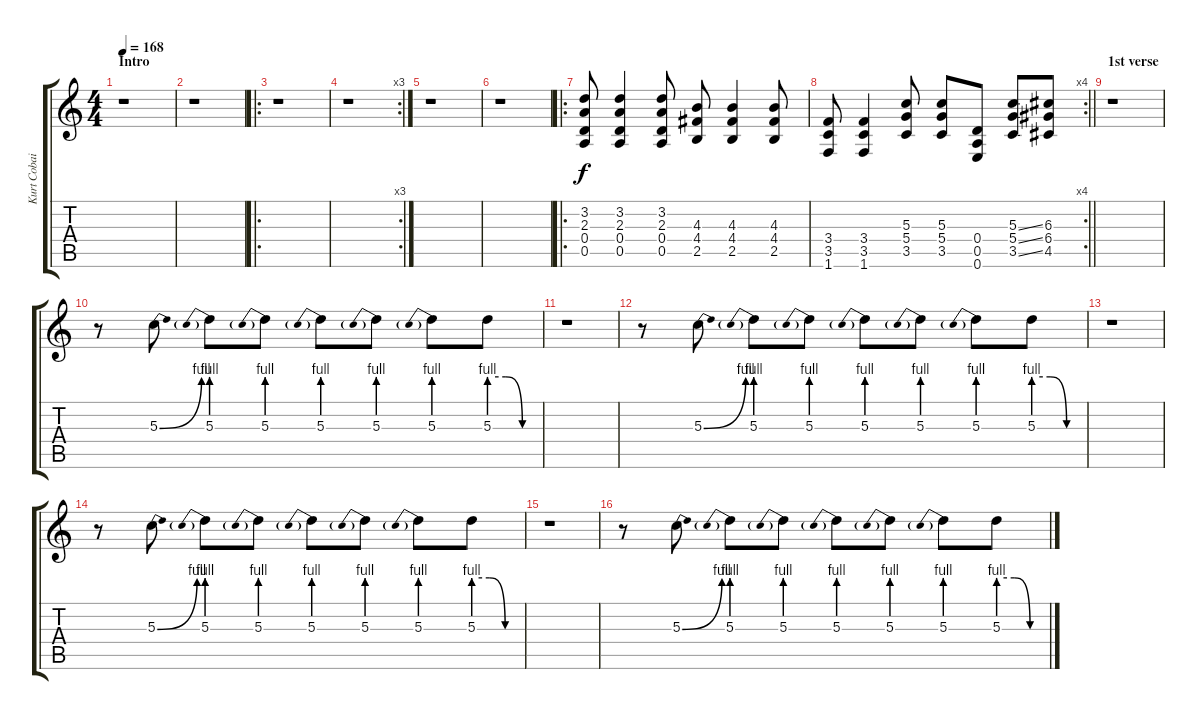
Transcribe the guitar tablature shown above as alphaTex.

\track ("Kurt Cobain - Guitar" "Kurt Cobai") {instrument distortionguitar}
\staff {score tabs}
\tuning (E4 B3 G3 D3 A2 E2) {hide}
\ts (4 4)
\section ("" "Intro")
\tempo 168
\clef g2
\ks c
r.1{dy f instrument distortionguitar} |
r.1 |
\ro
r.1 |
\rc 3
r.1 |
r.1 |
r.1 |
\ro
(3.2 2.3 0.4 0.5).8 (3.2 2.3 0.4 0.5).4 (3.2 2.3 0.4 0.5).8 (4.3 4.4 2.5).8 (4.3 4.4 2.5).4 (4.3 4.4 2.5).8 |
\rc 4
\barLineRight lightlight
(3.4 3.5 1.6).8 (3.4 3.5 1.6).4 (5.3 5.4 3.5).8 (5.3 5.4 3.5).8 (0.4 0.5 0.6).8 (5.3{ss} 5.4{ss} 3.5{ss}).8 (6.3 6.4 4.5).8 |
\section ("" "1st verse")
r.1 |
r.8 5.3{be (bend 0 0 60 4)}.8 5.3{be (prebend 0 4 60 4)}.8 5.3{be (prebend 0 4 60 4)}.8 5.3{be (prebend 0 4 60 4)}.8 5.3{be (prebend 0 4 60 4)}.8 5.3{be (prebend 0 4 60 4)}.8 5.3{be (custom 0 4 20 4 40 0 60 0)}.8 |
r.1 |
r.8 5.3{be (bend 0 0 60 4)}.8 5.3{be (prebend 0 4 60 4)}.8 5.3{be (prebend 0 4 60 4)}.8 5.3{be (prebend 0 4 60 4)}.8 5.3{be (prebend 0 4 60 4)}.8 5.3{be (prebend 0 4 60 4)}.8 5.3{be (custom 0 4 20 4 40 0 60 0)}.8 |
r.1 |
r.8 5.3{be (bend 0 0 60 4)}.8 5.3{be (prebend 0 4 60 4)}.8 5.3{be (prebend 0 4 60 4)}.8 5.3{be (prebend 0 4 60 4)}.8 5.3{be (prebend 0 4 60 4)}.8 5.3{be (prebend 0 4 60 4)}.8 5.3{be (custom 0 4 20 4 40 0 60 0)}.8 |
r.1 |
r.8 5.3{be (bend 0 0 60 4)}.8 5.3{be (prebend 0 4 60 4)}.8 5.3{be (prebend 0 4 60 4)}.8 5.3{be (prebend 0 4 60 4)}.8 5.3{be (prebend 0 4 60 4)}.8 5.3{be (prebend 0 4 60 4)}.8 5.3{be (custom 0 4 20 4 40 0 60 0)}.8
